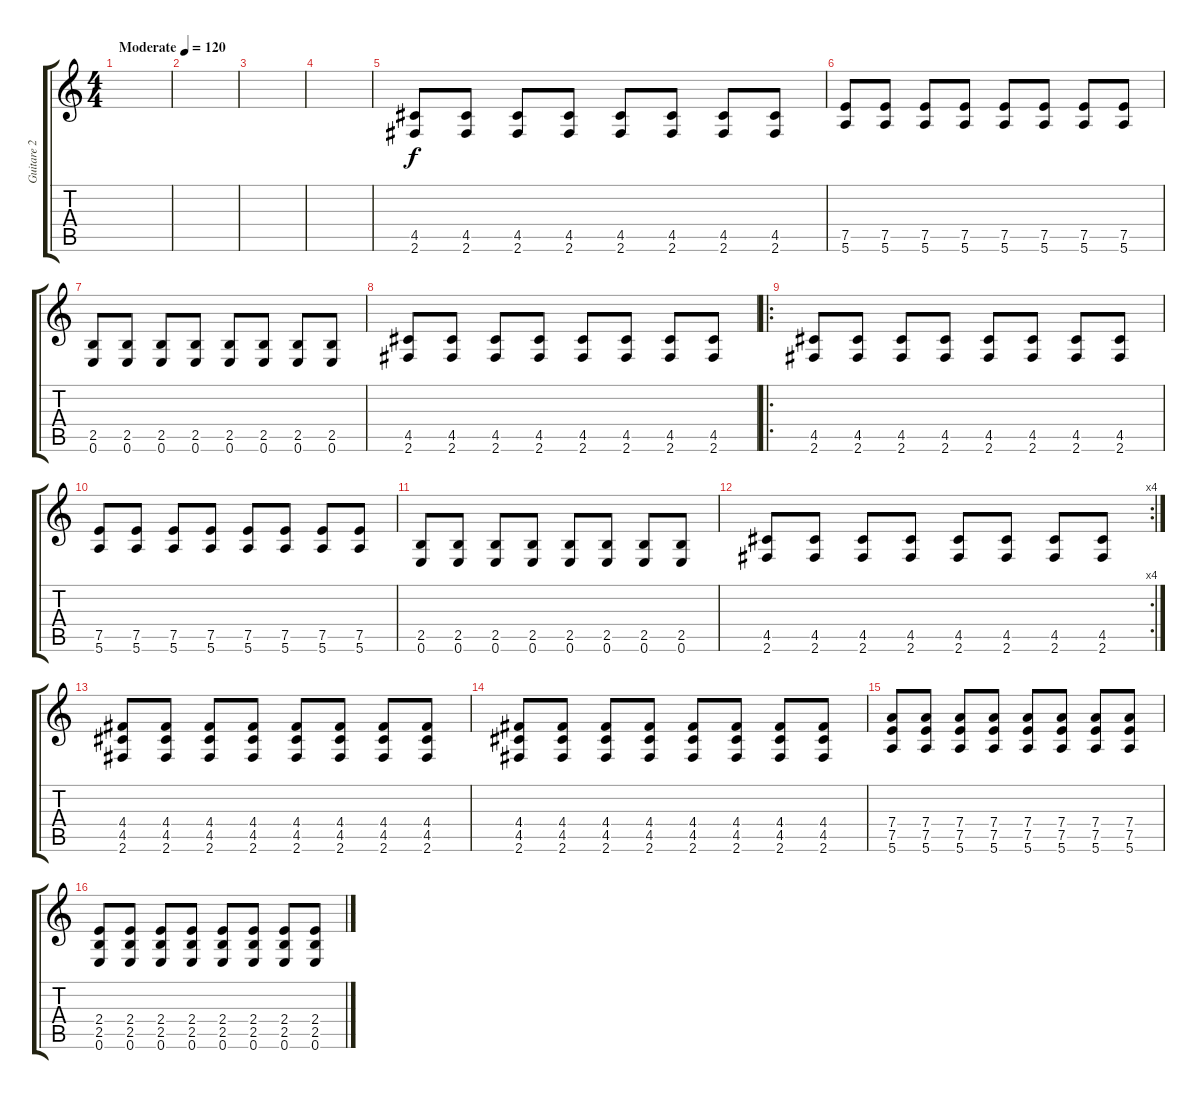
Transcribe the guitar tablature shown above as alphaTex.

\track ("Guitare 2" "Guitare 2") {instrument overdrivenguitar}
\staff {score tabs}
\tuning (E4 B3 G3 D3 A2 E2) {hide}
\ts (4 4)
\tempo (120 "Moderate")
\clef g2
\ks c
|
|
|
|
(4.5 2.6).8 (4.5 2.6).8 (4.5 2.6).8 (4.5 2.6).8 (4.5 2.6).8 (4.5 2.6).8 (4.5 2.6).8 (4.5 2.6).8 |
(7.5 5.6).8 (7.5 5.6).8 (7.5 5.6).8 (7.5 5.6).8 (7.5 5.6).8 (7.5 5.6).8 (7.5 5.6).8 (7.5 5.6).8 |
(2.5 0.6).8 (2.5 0.6).8 (2.5 0.6).8 (2.5 0.6).8 (2.5 0.6).8 (2.5 0.6).8 (2.5 0.6).8 (2.5 0.6).8 |
(4.5 2.6).8 (4.5 2.6).8 (4.5 2.6).8 (4.5 2.6).8 (4.5 2.6).8 (4.5 2.6).8 (4.5 2.6).8 (4.5 2.6).8 |
\ro
(4.5 2.6).8 (4.5 2.6).8 (4.5 2.6).8 (4.5 2.6).8 (4.5 2.6).8 (4.5 2.6).8 (4.5 2.6).8 (4.5 2.6).8 |
(7.5 5.6).8 (7.5 5.6).8 (7.5 5.6).8 (7.5 5.6).8 (7.5 5.6).8 (7.5 5.6).8 (7.5 5.6).8 (7.5 5.6).8 |
(2.5 0.6).8 (2.5 0.6).8 (2.5 0.6).8 (2.5 0.6).8 (2.5 0.6).8 (2.5 0.6).8 (2.5 0.6).8 (2.5 0.6).8 |
\rc 4
(4.5 2.6).8 (4.5 2.6).8 (4.5 2.6).8 (4.5 2.6).8 (4.5 2.6).8 (4.5 2.6).8 (4.5 2.6).8 (4.5 2.6).8 |
(4.4 4.5 2.6).8{volume 11 instrument overdrivenguitar} (4.4 4.5 2.6).8 (4.4 4.5 2.6).8 (4.4 4.5 2.6).8 (4.4 4.5 2.6).8 (4.4 4.5 2.6).8 (4.4 4.5 2.6).8 (4.4 4.5 2.6).8 |
(4.4 4.5 2.6).8 (4.4 4.5 2.6).8 (4.4 4.5 2.6).8 (4.4 4.5 2.6).8 (4.4 4.5 2.6).8 (4.4 4.5 2.6).8 (4.4 4.5 2.6).8 (4.4 4.5 2.6).8 |
(7.4 7.5 5.6).8 (7.4 7.5 5.6).8 (7.4 7.5 5.6).8 (7.4 7.5 5.6).8 (7.4 7.5 5.6).8 (7.4 7.5 5.6).8 (7.4 7.5 5.6).8 (7.4 7.5 5.6).8 |
(2.4 2.5 0.6).8 (2.4 2.5 0.6).8 (2.4 2.5 0.6).8 (2.4 2.5 0.6).8 (2.4 2.5 0.6).8 (2.4 2.5 0.6).8 (2.4 2.5 0.6).8 (2.4 2.5 0.6).8
